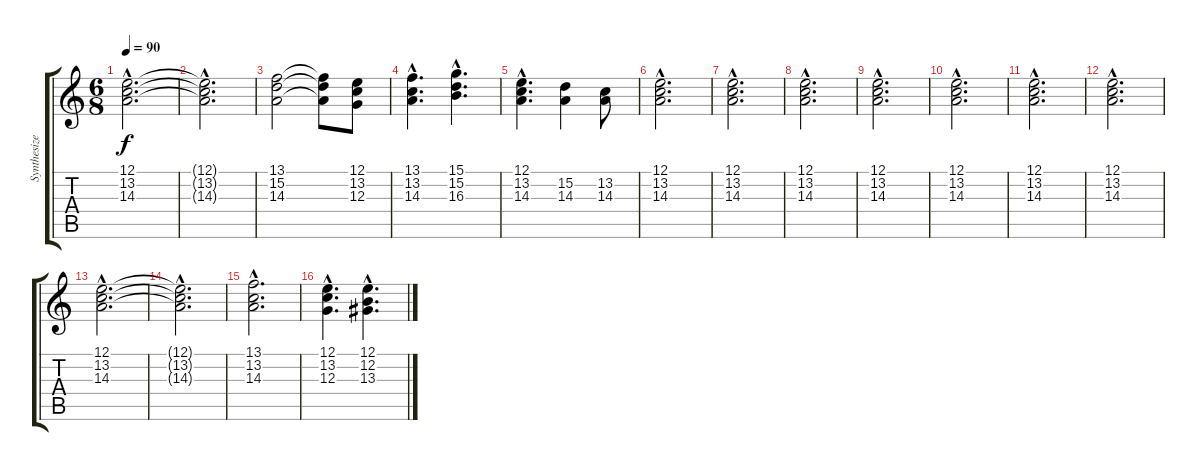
\track ("Synthesizer II" "Synthesize") {instrument stringensemble1}
\staff {score tabs}
\tuning (E4 B3 G3 D3 A2 E2) {hide}
\ts (6 8)
\tempo 90
\clef g2
\ks c
(12.1{hac} 13.2{hac} 14.3{hac}).2{d dy f} |
(12.1{hac t} 13.2{hac t} 14.3{hac t}).2{d} |
(13.1 15.2 14.3).2 (13.1{t} 15.2{t} 14.3{t}).8 (12.1 13.2 12.3).8 |
(13.1{hac} 13.2{hac} 14.3{hac}).4{d} (15.1{hac} 15.2{hac} 16.3{hac}).4{d} |
(12.1{hac} 13.2{hac} 14.3{hac}).4{d instrument rockorgan} (15.2 14.3).4{instrument rockorgan} (13.2 14.3).8{instrument rockorgan} |
(12.1{hac} 13.2{hac} 14.3{hac}).2{d instrument rockorgan} |
(12.1{hac} 13.2{hac} 14.3{hac}).2{d instrument rockorgan} |
(12.1{hac} 13.2{hac} 14.3{hac}).2{d instrument rockorgan} |
(12.1{hac} 13.2{hac} 14.3{hac}).2{d instrument rockorgan} |
(12.1{hac} 13.2{hac} 14.3{hac}).2{d instrument rockorgan} |
(12.1{hac} 13.2{hac} 14.3{hac}).2{d instrument rockorgan} |
(12.1{hac} 13.2{hac} 14.3{hac}).2{d instrument rockorgan} |
(12.1{hac} 13.2{hac} 14.3{hac}).2{d instrument stringensemble1} |
(12.1{hac t} 13.2{hac t} 14.3{hac t}).2{d} |
(13.1{hac} 13.2{hac} 14.3{hac}).2{d} |
(12.1{hac} 13.2{hac} 12.3{hac}).4{d} (12.1{hac} 12.2{hac} 13.3{hac}).4{d}
